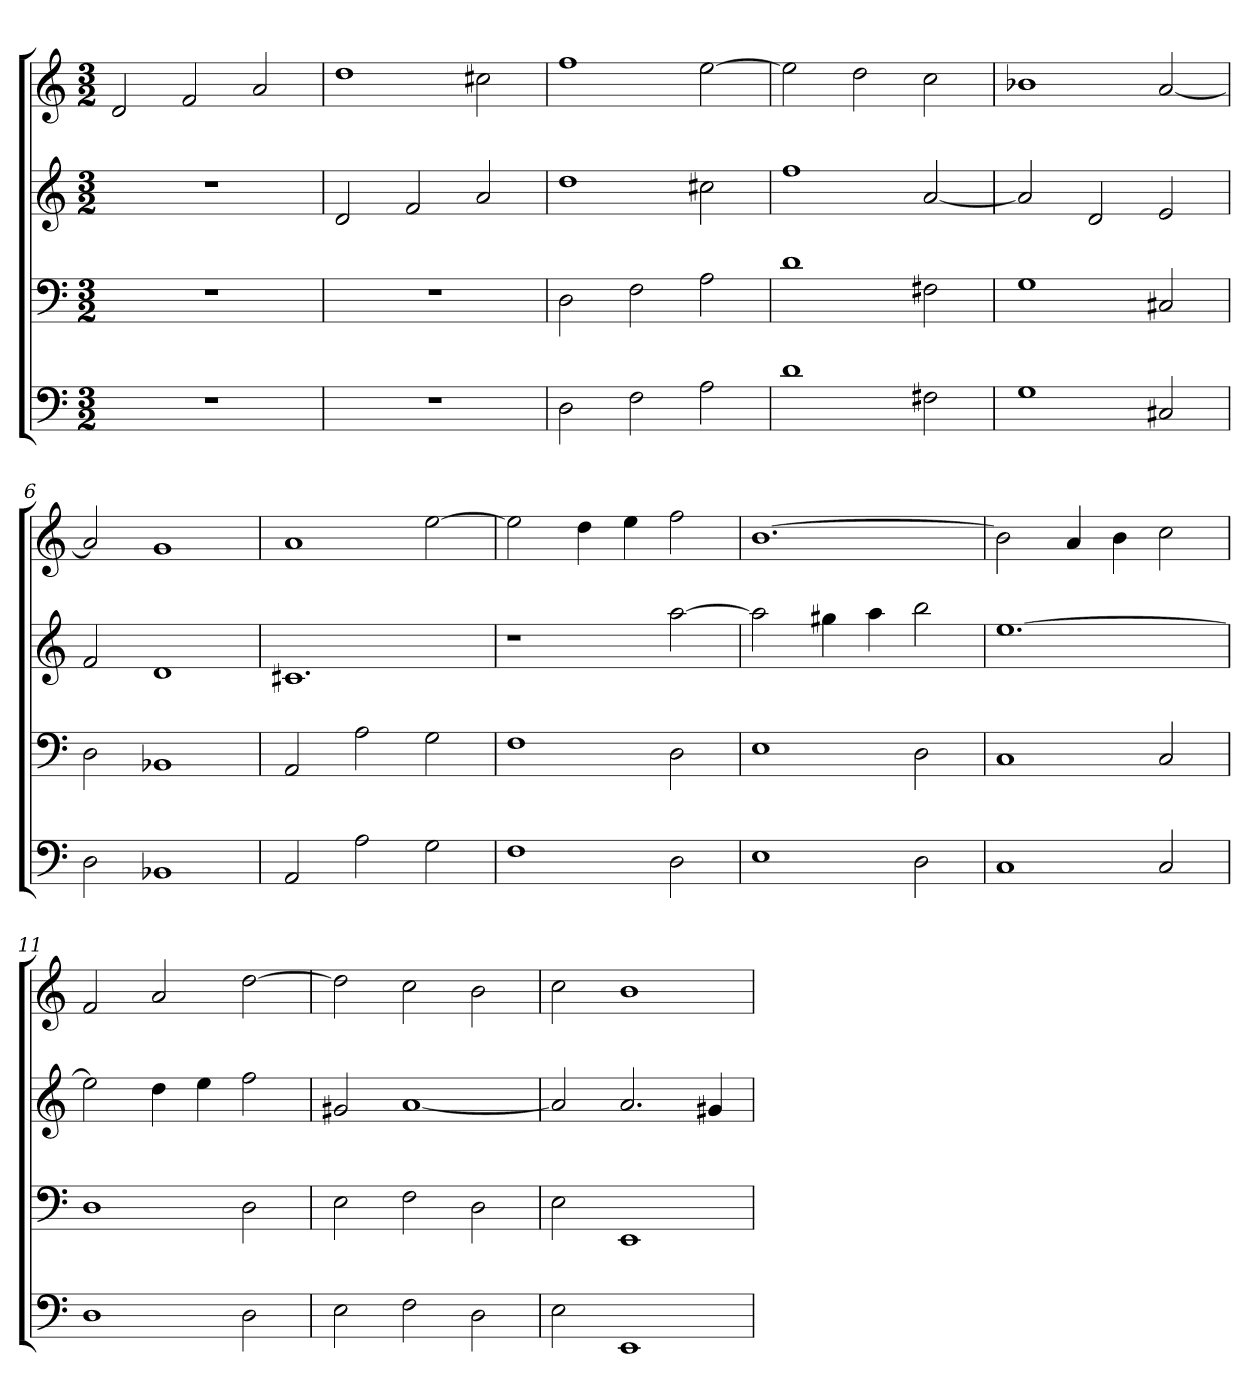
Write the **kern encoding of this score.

**kern	**kern	**kern	**kern
*part4	*part3	*part2	*part1
*staff4	*staff3	*staff2	*staff1
*k[]	*k[]	*k[]	*k[]
*a:	*a:	*a:	*a:
*M3/2	*M3/2	*M3/2	*M3/2
=1	=1	=1	=1
1.r	1.r	1.r	2d
.	.	.	2f
.	.	.	2a
=2	=2	=2	=2
1.r	1.r	2d	1dd
.	.	2f	.
.	.	2a	2cc#X
=3	=3	=3	=3
2D	2D	1dd	1ff
2F	2F	.	.
2A	2A	2cc#X	[2ee
=4	=4	=4	=4
1d	1d	1ff	2ee]
.	.	.	2dd
2F#X	2F#X	[2a	2cc
=5	=5	=5	=5
1G	1G	2a]	1b-X
.	.	2d	.
2C#X	2C#X	2e	[2a
=6	=6	=6	=6
2D	2D	2f	2a]
1BB-X	1BB-X	1d	1g
=7	=7	=7	=7
2AA	2AA	1.c#X	1a
2A	2A	.	.
2G	2G	.	[2ee
=8	=8	=8	=8
1F	1F	1r	2ee]
.	.	.	4dd
.	.	.	4ee
2D	2D	[2aa	2ff
=9	=9	=9	=9
1E	1E	2aa]	[1.b
.	.	4gg#X	.
.	.	4aa	.
2D	2D	2bb	.
=10	=10	=10	=10
1C	1C	[1.ee	2b]
.	.	.	4a
.	.	.	4b
2C	2C	.	2cc
=11	=11	=11	=11
1D	1D	2ee]	2f
.	.	4dd	2a
.	.	4ee	.
2D	2D	2ff	[2dd
=12	=12	=12	=12
2E	2E	2g#X	2dd]
2F	2F	[1a	2cc
2D	2D	.	2b
=13	=13	=13	=13
2E	2E	2a]	2cc
1EE	1EE	2.a	1b
.	.	4g#X	.
=	=	=	=
*-	*-	*-	*-
